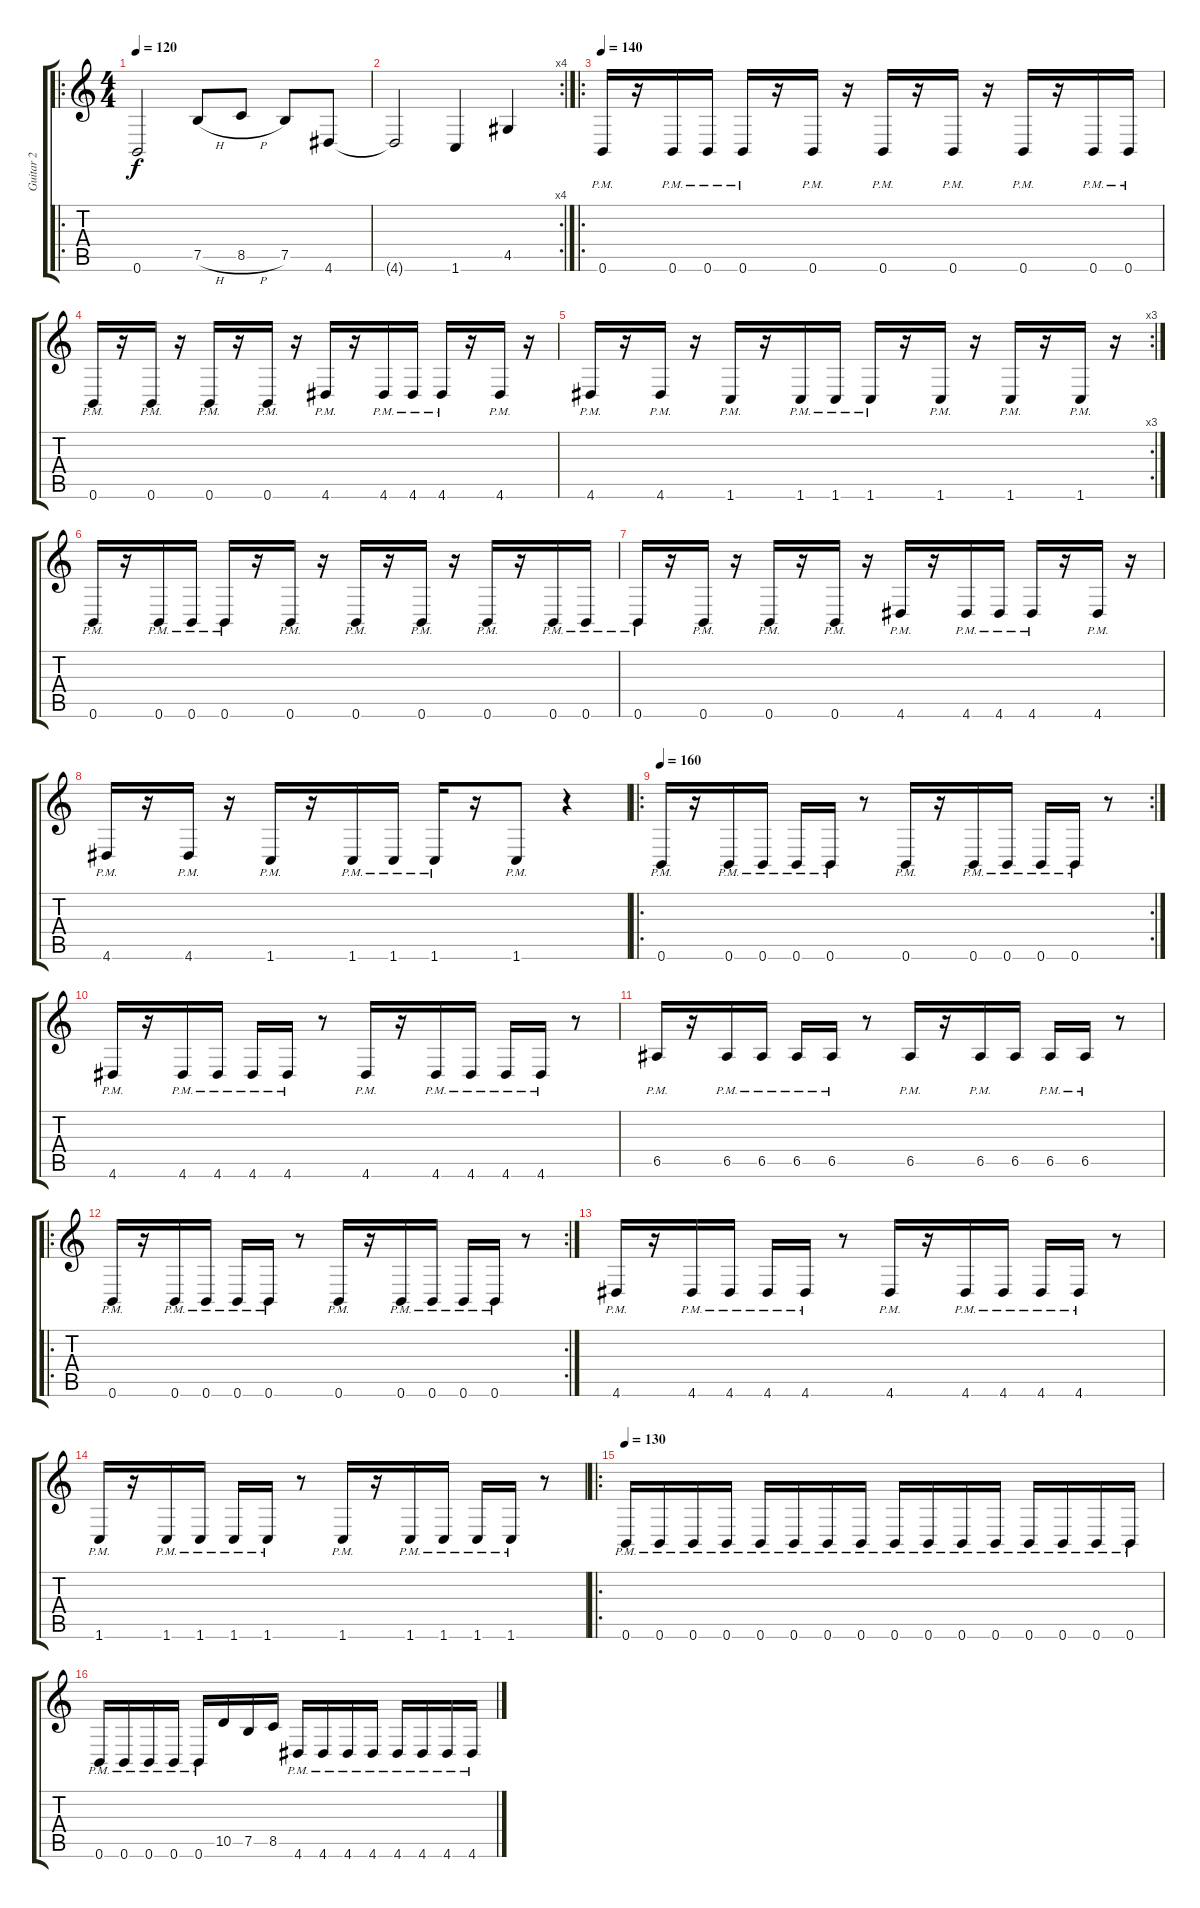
\track ("Guitar 2" "Guitar 2") {instrument distortionguitar}
\staff {score tabs}
\tuning (B3 Gb3 D3 A2 E2 B1) {hide}
\ro
\ts (4 4)
\tempo 120
\clef g2
\ks c
0.6.2{dy f} 7.5{h}.8 8.5{h}.8 7.5.8 4.6.8 |
\rc 4
4.6{t}.2 1.6.4 4.5.4 |
\ro
\tempo 140
0.6{pm}.16 r.16 0.6{pm}.16 0.6{pm}.16 0.6{pm}.16 r.16 0.6{pm}.16 r.16 0.6{pm}.16 r.16 0.6{pm}.16 r.16 0.6{pm}.16 r.16 0.6{pm}.16 0.6{pm}.16 |
0.6{pm}.16 r.16 0.6{pm}.16 r.16 0.6{pm}.16 r.16 0.6{pm}.16 r.16 4.6{pm}.16 r.16 4.6{pm}.16 4.6{pm}.16 4.6{pm}.16 r.16 4.6{pm}.16 r.16 |
\rc 3
4.6{pm}.16 r.16 4.6{pm}.16 r.16 1.6{pm}.16 r.16 1.6{pm}.16 1.6{pm}.16 1.6{pm}.16 r.16 1.6{pm}.16 r.16 1.6{pm}.16 r.16 1.6{pm}.16 r.16 |
0.6{pm}.16 r.16 0.6{pm}.16 0.6{pm}.16 0.6{pm}.16 r.16 0.6{pm}.16 r.16 0.6{pm}.16 r.16 0.6{pm}.16 r.16 0.6{pm}.16 r.16 0.6{pm}.16 0.6{pm}.16 |
0.6{pm}.16 r.16 0.6{pm}.16 r.16 0.6{pm}.16 r.16 0.6{pm}.16 r.16 4.6{pm}.16 r.16 4.6{pm}.16 4.6{pm}.16 4.6{pm}.16 r.16 4.6{pm}.16 r.16 |
4.6{pm}.16 r.16 4.6{pm}.16 r.16 1.6{pm}.16 r.16 1.6{pm}.16 1.6{pm}.16 1.6{pm}.16 r.16 1.6{pm}.8 r.4 |
\ro
\rc 2
\tempo 160
0.6{pm}.16 r.16 0.6{pm}.16 0.6{pm}.16 0.6{pm}.16 0.6{pm}.16 r.8 0.6{pm}.16 r.16 0.6{pm}.16 0.6{pm}.16 0.6{pm}.16 0.6{pm}.16 r.8 |
4.6{pm}.16 r.16 4.6{pm}.16 4.6{pm}.16 4.6{pm}.16 4.6{pm}.16 r.8 4.6{pm}.16 r.16 4.6{pm}.16 4.6{pm}.16 4.6{pm}.16 4.6{pm}.16 r.8 |
6.5{pm}.16 r.16 6.5{pm}.16 6.5{pm}.16 6.5{pm}.16 6.5{pm}.16 r.8 6.5{pm}.16 r.16 6.5{pm}.16 6.5.16 6.5{pm}.16 6.5{pm}.16 r.8 |
\ro
\rc 2
0.6{pm}.16 r.16 0.6{pm}.16 0.6{pm}.16 0.6{pm}.16 0.6{pm}.16 r.8 0.6{pm}.16 r.16 0.6{pm}.16 0.6{pm}.16 0.6{pm}.16 0.6{pm}.16 r.8 |
4.6{pm}.16 r.16 4.6{pm}.16 4.6{pm}.16 4.6{pm}.16 4.6{pm}.16 r.8 4.6{pm}.16 r.16 4.6{pm}.16 4.6{pm}.16 4.6{pm}.16 4.6{pm}.16 r.8 |
1.6{pm}.16 r.16 1.6{pm}.16 1.6{pm}.16 1.6{pm}.16 1.6{pm}.16 r.8 1.6{pm}.16 r.16 1.6{pm}.16 1.6{pm}.16 1.6{pm}.16 1.6{pm}.16 r.8 |
\ro
\tempo 130
0.6{pm}.16 0.6{pm}.16 0.6{pm}.16 0.6{pm}.16 0.6{pm}.16 0.6{pm}.16 0.6{pm}.16 0.6{pm}.16 0.6{pm}.16 0.6{pm}.16 0.6{pm}.16 0.6{pm}.16 0.6{pm}.16 0.6{pm}.16 0.6{pm}.16 0.6{pm}.16 |
0.6{pm}.16 0.6{pm}.16 0.6{pm}.16 0.6{pm}.16 0.6{pm}.16 10.5.16 7.5.16 8.5.16 4.6{pm}.16 4.6{pm}.16 4.6{pm}.16 4.6{pm}.16 4.6{pm}.16 4.6{pm}.16 4.6{pm}.16 4.6{pm}.16
